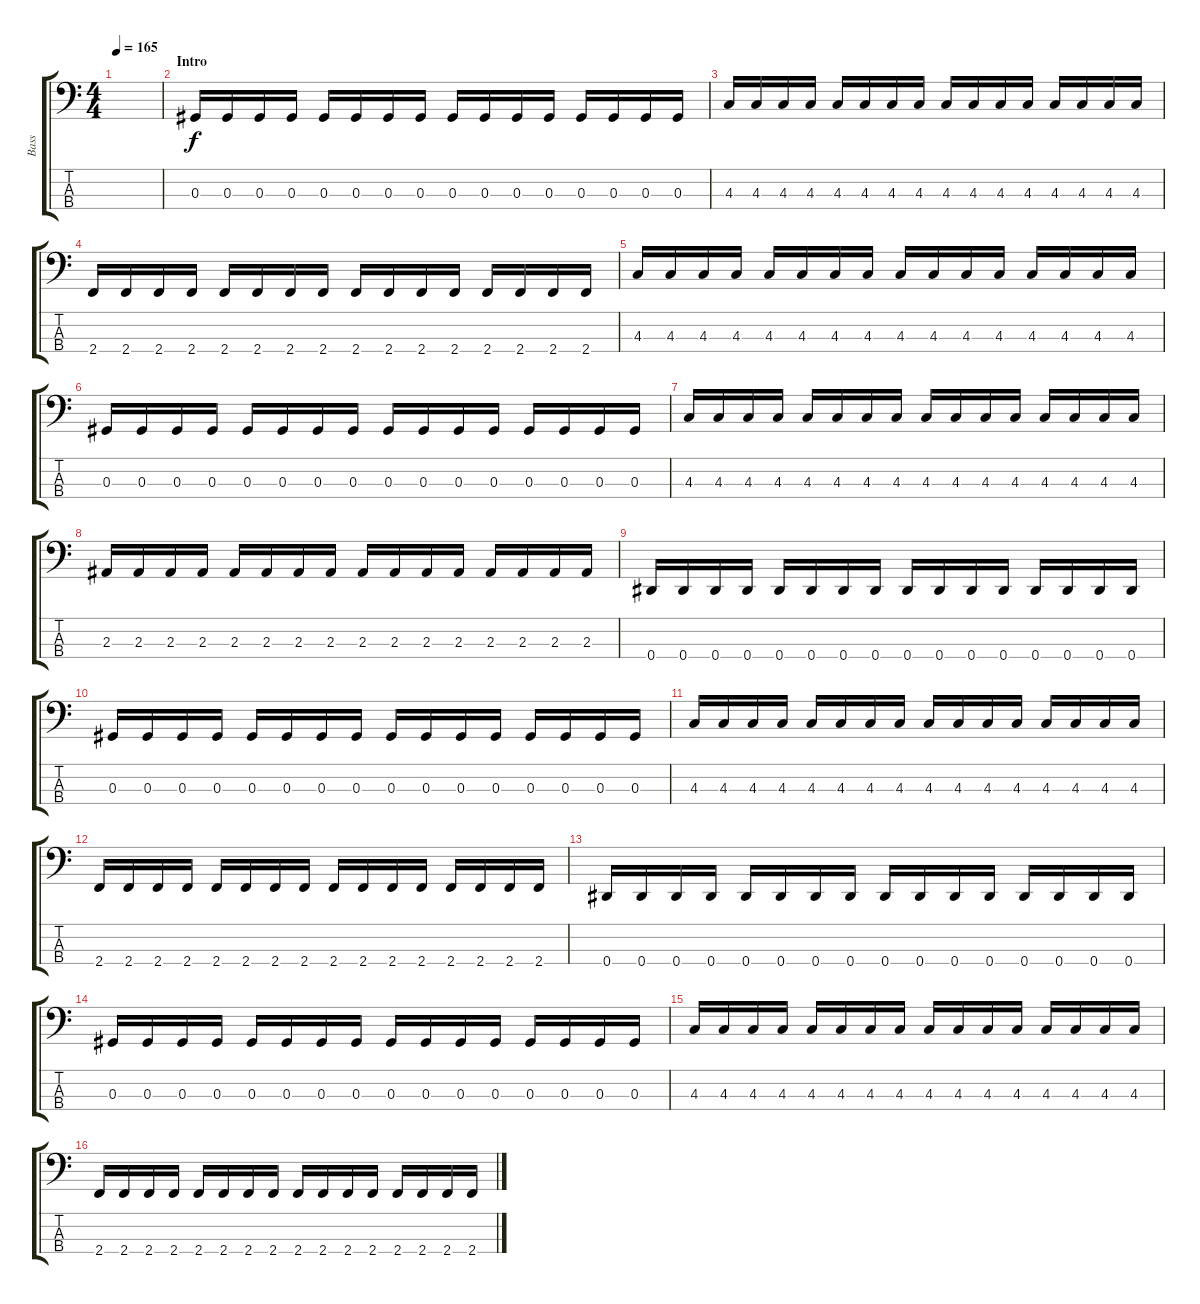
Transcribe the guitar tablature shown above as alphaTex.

\track ("Bass" "Bass") {instrument electricbasspick}
\staff {score tabs}
\tuning (Gb2 Db2 Ab1 Eb1) {hide}
\ts (4 4)
\tempo 165
\clef f4
\ks c
|
\section ("" "Intro")
0.3.16 0.3.16 0.3.16 0.3.16 0.3.16 0.3.16 0.3.16 0.3.16 0.3.16 0.3.16 0.3.16 0.3.16 0.3.16 0.3.16 0.3.16 0.3.16 |
4.3.16 4.3.16 4.3.16 4.3.16 4.3.16 4.3.16 4.3.16 4.3.16 4.3.16 4.3.16 4.3.16 4.3.16 4.3.16 4.3.16 4.3.16 4.3.16 |
2.4.16 2.4.16 2.4.16 2.4.16 2.4.16 2.4.16 2.4.16 2.4.16 2.4.16 2.4.16 2.4.16 2.4.16 2.4.16 2.4.16 2.4.16 2.4.16 |
4.3.16 4.3.16 4.3.16 4.3.16 4.3.16 4.3.16 4.3.16 4.3.16 4.3.16 4.3.16 4.3.16 4.3.16 4.3.16 4.3.16 4.3.16 4.3.16 |
0.3.16 0.3.16 0.3.16 0.3.16 0.3.16 0.3.16 0.3.16 0.3.16 0.3.16 0.3.16 0.3.16 0.3.16 0.3.16 0.3.16 0.3.16 0.3.16 |
4.3.16 4.3.16 4.3.16 4.3.16 4.3.16 4.3.16 4.3.16 4.3.16 4.3.16 4.3.16 4.3.16 4.3.16 4.3.16 4.3.16 4.3.16 4.3.16 |
2.3.16 2.3.16 2.3.16 2.3.16 2.3.16 2.3.16 2.3.16 2.3.16 2.3.16 2.3.16 2.3.16 2.3.16 2.3.16 2.3.16 2.3.16 2.3.16 |
0.4.16 0.4.16 0.4.16 0.4.16 0.4.16 0.4.16 0.4.16 0.4.16 0.4.16 0.4.16 0.4.16 0.4.16 0.4.16 0.4.16 0.4.16 0.4.16 |
0.3.16 0.3.16 0.3.16 0.3.16 0.3.16 0.3.16 0.3.16 0.3.16 0.3.16 0.3.16 0.3.16 0.3.16 0.3.16 0.3.16 0.3.16 0.3.16 |
4.3.16 4.3.16 4.3.16 4.3.16 4.3.16 4.3.16 4.3.16 4.3.16 4.3.16 4.3.16 4.3.16 4.3.16 4.3.16 4.3.16 4.3.16 4.3.16 |
2.4.16 2.4.16 2.4.16 2.4.16 2.4.16 2.4.16 2.4.16 2.4.16 2.4.16 2.4.16 2.4.16 2.4.16 2.4.16 2.4.16 2.4.16 2.4.16 |
0.4.16 0.4.16 0.4.16 0.4.16 0.4.16 0.4.16 0.4.16 0.4.16 0.4.16 0.4.16 0.4.16 0.4.16 0.4.16 0.4.16 0.4.16 0.4.16 |
0.3.16 0.3.16 0.3.16 0.3.16 0.3.16 0.3.16 0.3.16 0.3.16 0.3.16 0.3.16 0.3.16 0.3.16 0.3.16 0.3.16 0.3.16 0.3.16 |
4.3.16 4.3.16 4.3.16 4.3.16 4.3.16 4.3.16 4.3.16 4.3.16 4.3.16 4.3.16 4.3.16 4.3.16 4.3.16 4.3.16 4.3.16 4.3.16 |
2.4.16 2.4.16 2.4.16 2.4.16 2.4.16 2.4.16 2.4.16 2.4.16 2.4.16 2.4.16 2.4.16 2.4.16 2.4.16 2.4.16 2.4.16 2.4.16
